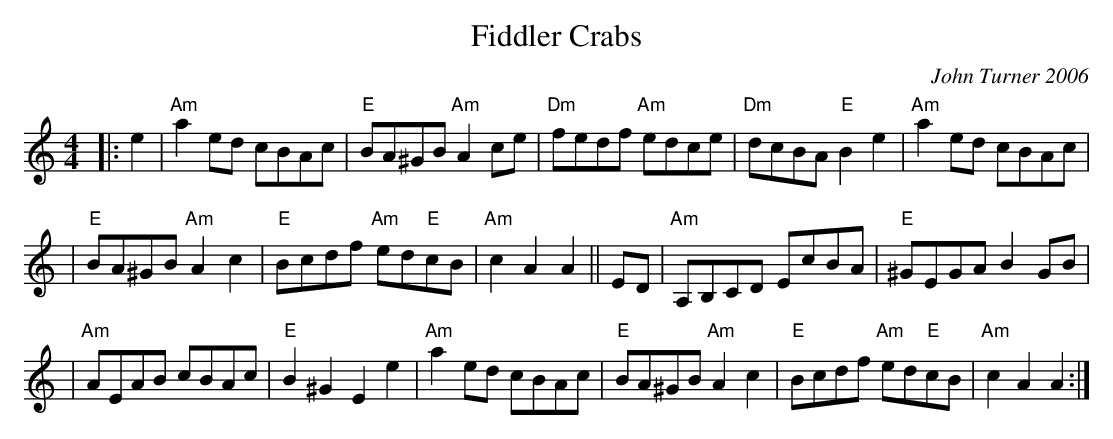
X:1
T: Fiddler Crabs
C: John Turner 2006
M: 4/4
L: 1/8
K: Am
|: e2 \
| "Am"a2ed cBAc | "E"BA^GB "Am"A2ce | "Dm"fedf "Am"edce | "Dm"dcBA "E"B2e2 | "Am"a2ed cBAc |
| "E"BA^GB "Am"A2c2 | "E"Bcdf "Am"ed"E"cB | "Am"c2A2 A2 || ED | "Am"A,B,CD EcBA | "E"^GEGA B2GB |
| "Am"AEAB cBAc | "E"B2^G2 E2e2 | "Am"a2ed cBAc | "E"BA^GB "Am"A2c2 | "E"Bcdf "Am"ed"E"cB | "Am"c2A2 A2 :|
